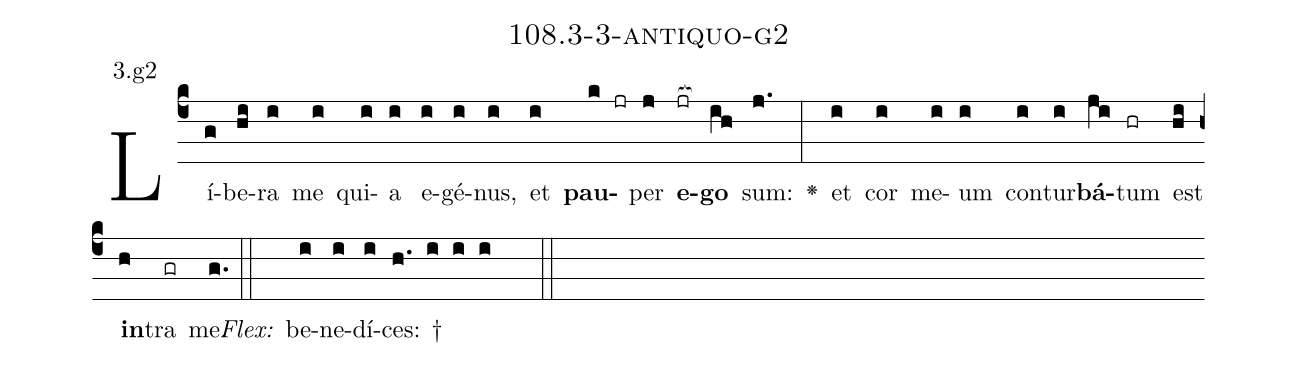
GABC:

name: 108.3-3-antiquo-g2;
annotation: 3.g2;
%%
(c4)Lí(g)be(hi)ra(i) me(i) qui(i)a(i) e(i)gé(i)nus,(i) et(i) <b>pau</b>(k jr)per(j) <b>e</b>(jr[ocb:1{])<b>go</b>(ih[ocb:0}]) sum:(j.) <v>\greheightstar</v>(:) et(i) cor(i) me(i)um(i) con(i)tur(i)<b>bá</b>(ji)tum(hr) est(hi) <b>in</b>(h)tra(gr) me.(g.) (::)
<i>Flex:</i>()  be(i)ne(i)dí(i)ces: †(h. i i i  ::)

%E(i) u(i) o(ji) u(hi) a(h) e.(g.) (::)
